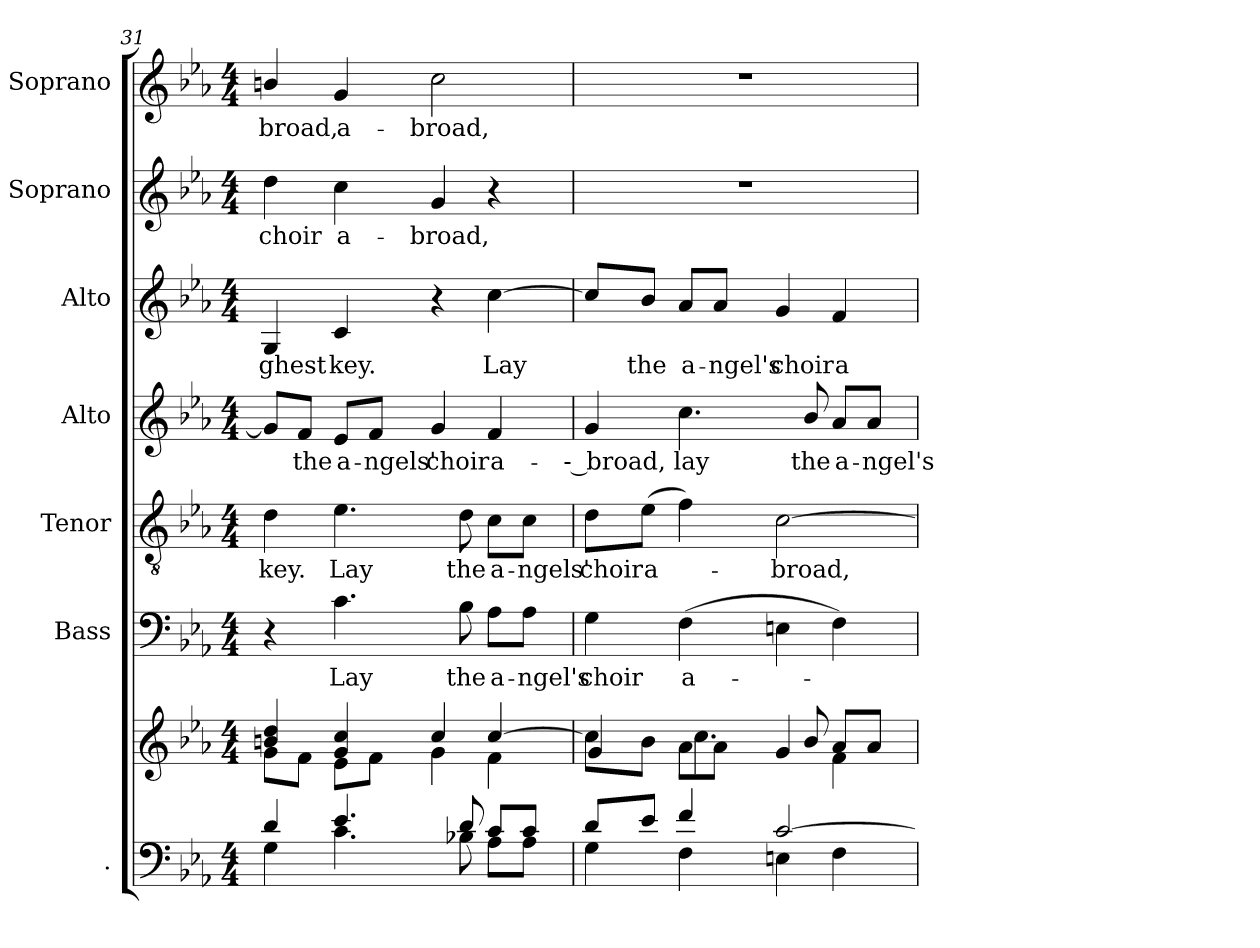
**kern	**kern	**kern	**text	**kern	**text	**kern	**text	**kern	**text	**kern	**text	**kern	**text
*part7	*part7	*part6	*part6	*part5	*part5	*part4	*part4	*part3	*part3	*part2	*part2	*part1	*part1
*staff8	*staff7	*staff6	*staff6	*staff5	*staff5	*staff4	*staff4	*staff3	*staff3	*staff2	*staff2	*staff1	*staff1
*I".	*	*I"Bass	*	*I"Tenor	*	*I"Alto	*	*I"Alto	*	*I"Soprano	*	*I"Soprano	*
*	*	*I'B.	*	*I'T.	*	*	*	*I'A.	*	*	*	*I'S.	*
*clefF4	*clefG2	*clefF4	*	*clefGv2	*	*clefG2	*	*clefG2	*	*clefG2	*	*clefG2	*
*	*	*	*	*ITrd7c12	*	*	*	*	*	*	*	*	*
*k[b-e-a-]	*k[b-e-a-]	*k[b-e-a-]	*	*k[b-e-a-]	*	*k[b-e-a-]	*	*k[b-e-a-]	*	*k[b-e-a-]	*	*k[b-e-a-]	*
*E-:	*E-:	*E-:	*	*E-:	*	*E-:	*	*E-:	*	*E-:	*	*E-:	*
*M4/4	*M4/4	*M4/4	*	*M4/4	*	*M4/4	*	*M4/4	*	*M4/4	*	*M4/4	*
=31	=31	=31	=31	=31	=31	=31	=31	=31	=31	=31	=31	=31	=31
*^	*^	*	*	*	*	*	*	*	*	*	*	*	*
!	!	!	!	!	!	!	!LO:LY:b:color=#000000	!	!	!	!	!	!	!	!
!	!	!	!	!	!	!	!	!	!	!	!LO:LY:b:color=#000000	!	!	!	!
!	!	!	!	!	!	!	!	!	!	!	!	!	!LO:LY:b:color=#000000	!	!
!	!	!	!	!	!	!	!	!	!	!	!	!	!	!	!LO:LY:b:color=#000000
4di/	4Gi\	4bni/ 4ddi	8gi\L	4r	.	4Di\	key.	8gi/L]	.	4Gi/	-ghest	4ddi\	choir	4bni/	-broad,
!	!	!	!	!	!	!	!	!	!LO:LY:b:color=#000000	!	!	!	!	!	!
.	.	.	8fi\J	.	.	.	.	8fi/J	the	.	.	.	.	.	.
!	!	!	!	!	!LO:LY:b:color=#000000	!	!	!	!	!	!	!	!	!	!
!	!	!	!	!	!	!	!LO:LY:b:color=#000000	!	!	!	!	!	!	!	!
!	!	!	!	!	!	!	!	!	!LO:LY:b:color=#000000	!	!	!	!	!	!
!	!	!	!	!	!	!	!	!	!	!	!LO:LY:b:color=#000000	!	!	!	!
!	!	!	!	!	!	!	!	!	!	!	!	!	!LO:LY:b:color=#000000	!	!
!	!	!	!	!	!	!	!	!	!	!	!	!	!	!	!LO:LY:b:color=#000000
4.e-i/	4.ci\	4gi/ 4cci	8e-i\L	4.ci\	Lay	4.E-i\	Lay	8e-i/L	a-	4ci/	key.	4cci\	a-	4gi/	a-
!	!	!	!	!	!	!	!	!	!LO:LY:b:color=#000000	!	!	!	!	!	!
.	.	.	8fi\J	.	.	.	.	8fi/J	-ngels'	.	.	.	.	.	.
!	!	!	!	!	!	!	!	!	!LO:LY:b:color=#000000	!	!	!	!	!	!
!	!	!	!	!	!	!	!	!	!	!	!	!	!LO:LY:b:color=#000000	!	!
!	!	!	!	!	!	!	!	!	!	!	!	!	!	!	!LO:LY:b:color=#000000
.	.	4cci/	4gi\	.	.	.	.	4gi/	choir	4r	.	4gi/	-broad,	2cci\	-broad,
!	!	!	!	!	!LO:LY:b:color=#000000	!	!	!	!	!	!	!	!	!	!
!	!	!	!	!	!	!	!LO:LY:b:color=#000000	!	!	!	!	!	!	!	!
8di/	8B-Xi\	.	.	8B-i\	the	8Di\	the	.	.	.	.	.	.	.	.
!	!	!	!	!	!LO:LY:b:color=#000000	!	!	!	!	!	!	!	!	!	!
!	!	!	!	!	!	!	!LO:LY:b:color=#000000	!	!	!	!	!	!	!	!
!	!	!	!	!	!	!	!	!	!LO:LY:b:color=#000000	!	!	!	!	!	!
!	!	!	!	!	!	!	!	!	!	!	!LO:LY:b:color=#000000	!	!	!	!
8ci/L	8A-i\L	[4cci/	4fi\	8A-i\L	a-	8Ci\L	a-	4fi/	a-	[4cci\	Lay	4r	.	.	.
!	!	!	!	!	!LO:LY:b:color=#000000	!	!	!	!	!	!	!	!	!	!
!	!	!	!	!	!	!	!LO:LY:b:color=#000000	!	!	!	!	!	!	!	!
8ci/J	8A-i\J	.	.	8A-i\J	-ngel's	8Ci\J	-ngels'	.	.	.	.	.	.	.	.
!!LO:PB:g=z
=32	=32	=32	=32	=32	=32	=32	=32	=32	=32	=32	=32	=32	=32	=32	=32
!	!	!	!	!	!LO:LY:b:color=#000000	!	!	!	!	!	!	!	!	!	!
!	!	!	!	!	!	!	!LO:LY:b:color=#000000	!	!	!	!	!	!	!	!
!	!	!	!	!	!	!	!	!	!LO:LY:b:color=#000000	!	!	!	!	!	!
8di/L	4Gi\	8cci\L]	4gi/	4Gi\	choir	8Di\L	choir	4gi/	-- broad,	8cci/L]	.	1r	.	1r	.
!	!	!	!	!	!	!	!LO:LY:b:color=#000000	!	!	!	!	!	!	!	!
!	!	!	!	!	!	!	!	!	!	!	!LO:LY:b:color=#000000	!	!	!	!
8e-i/J	.	8b-i\J	.	.	.	(8E-i\J	a-	.	.	8b-i/J	the	.	.	.	.
!	!	!	!	!	!LO:LY:b:color=#000000	!	!	!	!	!	!	!	!	!	!
!	!	!	!	!	!	!	!	!	!LO:LY:b:color=#000000	!	!	!	!	!	!
!	!	!	!	!	!	!	!	!	!	!	!LO:LY:b:color=#000000	!	!	!	!
4fi/	4Fi\	8a-i\L	4.cci\	(4Fi\	a-	4Fi\)	.	4.cci\	lay	8a-i/L	a-	.	.	.	.
!	!	!	!	!	!	!	!	!	!	!	!LO:LY:b:color=#000000	!	!	!	!
.	.	8a-i\J	.	.	.	.	.	.	.	8a-i/J	-ngel's	.	.	.	.
!	!	!	!	!	!	!	!LO:LY:b:color=#000000	!	!	!	!	!	!	!	!
!	!	!	!	!	!	!	!	!	!	!	!LO:LY:b:color=#000000	!	!	!	!
[2ci/	4Eni\	4gi/	.	4Eni\	.	[2Ci\	-broad,	.	.	4gi/	choir	.	.	.	.
!	!	!	!	!	!	!	!	!	!LO:LY:b:color=#000000	!	!	!	!	!	!
.	.	.	8b-i/	.	.	.	.	8b-i/	the	.	.	.	.	.	.
!	!	!	!	!	!	!	!	!	!LO:LY:b:color=#000000	!	!	!	!	!	!
!	!	!	!	!	!	!	!	!	!	!	!LO:LY:b:color=#000000	!	!	!	!
.	4Fi\	4fi\	8a-i/L	4Fi\)	.	.	.	8a-i/L	a-	4fi/	a-	.	.	.	.
!	!	!	!	!	!	!	!	!	!LO:LY:b:color=#000000	!	!	!	!	!	!
.	.	.	8a-i/J	.	.	.	.	8a-i/J	-ngel's	.	.	.	.	.	.
*v	*v	*	*	*	*	*	*	*	*	*	*	*	*	*	*
*	*v	*v	*	*	*	*	*	*	*	*	*	*	*	*
=	=	=	=	=	=	=	=	=	=	=	=	=	=
*-	*-	*-	*-	*-	*-	*-	*-	*-	*-	*-	*-	*-	*-
